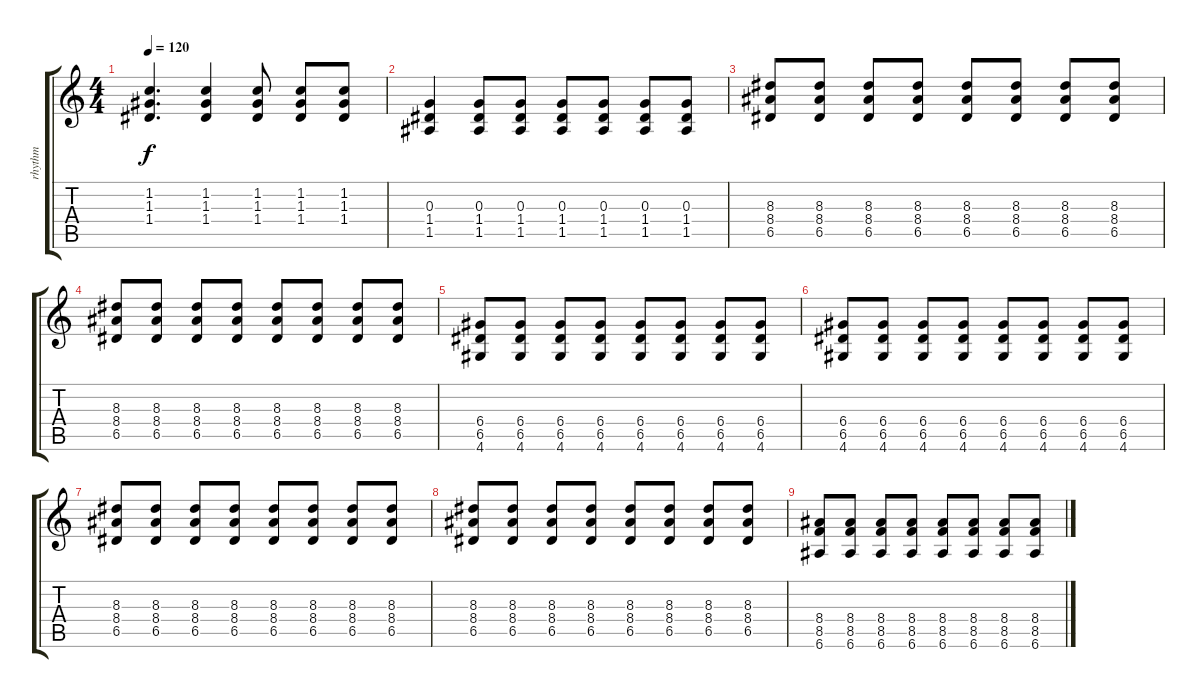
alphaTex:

\track ("rhythm" "rhythm") {instrument distortionguitar}
\staff {score tabs}
\tuning (E4 B3 G3 D3 A2 E2) {hide}
\ts (4 4)
\tempo 120
\clef g2
\ks c
(1.2 1.3 1.4).4{d dy f} (1.2 1.3 1.4).4 (1.2 1.3 1.4).8 (1.2 1.3 1.4).8{instrument distortionguitar} (1.2 1.3 1.4).8 |
(0.3 1.4 1.5).4 (0.3 1.4 1.5).8 (0.3 1.4 1.5).8 (0.3 1.4 1.5).8 (0.3 1.4 1.5).8 (0.3 1.4 1.5).8 (0.3 1.4 1.5).8 |
(8.3 8.4 6.5).8 (8.3 8.4 6.5).8 (8.3 8.4 6.5).8 (8.3 8.4 6.5).8 (8.3 8.4 6.5).8 (8.3 8.4 6.5).8 (8.3 8.4 6.5).8 (8.3 8.4 6.5).8 |
(8.3 8.4 6.5).8 (8.3 8.4 6.5).8 (8.3 8.4 6.5).8 (8.3 8.4 6.5).8 (8.3 8.4 6.5).8 (8.3 8.4 6.5).8 (8.3 8.4 6.5).8 (8.3 8.4 6.5).8 |
(6.4 6.5 4.6).8 (6.4 6.5 4.6).8 (6.4 6.5 4.6).8 (6.4 6.5 4.6).8 (6.4 6.5 4.6).8 (6.4 6.5 4.6).8 (6.4 6.5 4.6).8 (6.4 6.5 4.6).8 |
(6.4 6.5 4.6).8 (6.4 6.5 4.6).8 (6.4 6.5 4.6).8 (6.4 6.5 4.6).8 (6.4 6.5 4.6).8 (6.4 6.5 4.6).8 (6.4 6.5 4.6).8 (6.4 6.5 4.6).8 |
(8.3 8.4 6.5).8 (8.3 8.4 6.5).8 (8.3 8.4 6.5).8 (8.3 8.4 6.5).8 (8.3 8.4 6.5).8 (8.3 8.4 6.5).8 (8.3 8.4 6.5).8 (8.3 8.4 6.5).8 |
(8.3 8.4 6.5).8 (8.3 8.4 6.5).8 (8.3 8.4 6.5).8 (8.3 8.4 6.5).8 (8.3 8.4 6.5).8 (8.3 8.4 6.5).8 (8.3 8.4 6.5).8 (8.3 8.4 6.5).8 |
(8.4 8.5 6.6).8 (8.4 8.5 6.6).8 (8.4 8.5 6.6).8 (8.4 8.5 6.6).8 (8.4 8.5 6.6).8 (8.4 8.5 6.6).8 (8.4 8.5 6.6).8 (8.4 8.5 6.6).8
